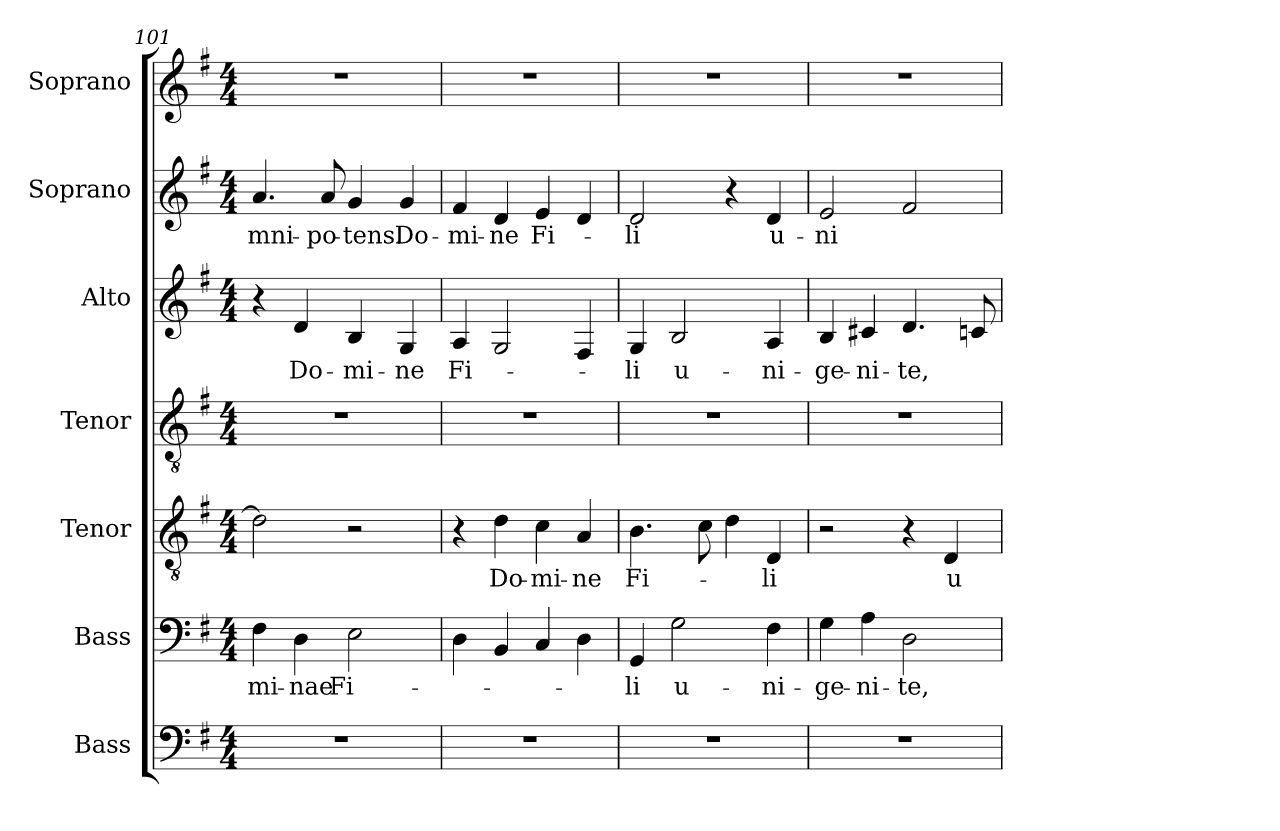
**kern	**kern	**text	**kern	**text	**kern	**kern	**text	**kern	**text	**kern
*part7	*part6	*part6	*part5	*part5	*part4	*part3	*part3	*part2	*part2	*part1
*staff7	*staff6	*staff6	*staff5	*staff5	*staff4	*staff3	*staff3	*staff2	*staff2	*staff1
*I"Bass	*I"Bass	*	*I"Tenor	*	*I"Tenor	*I"Alto	*	*I"Soprano	*	*I"Soprano
*I'B.	*I'B.	*	*I'T.	*	*I'T.	*I'A.	*	*I'S.	*	*I'S.
*clefF4	*clefF4	*	*clefGv2	*	*clefGv2	*clefG2	*	*clefG2	*	*clefG2
*	*	*	*ITrd7c12	*	*ITrd7c12	*	*	*	*	*
*k[f#]	*k[f#]	*	*k[f#]	*	*k[f#]	*k[f#]	*	*k[f#]	*	*k[f#]
*G:	*G:	*	*G:	*	*G:	*G:	*	*G:	*	*G:
*M4/4	*M4/4	*	*M4/4	*	*M4/4	*M4/4	*	*M4/4	*	*M4/4
=101	=101	=101	=101	=101	=101	=101	=101	=101	=101	=101
!	!	!LO:LY:b:color=#000000	!	!	!	!	!	!	!	!
!	!	!	!	!	!	!	!	!	!LO:LY:b:color=#000000	!
1r	4F#i\	-mi-	2Di\]	.	1r	4r	.	4.ai/	-mni-	1r
!	!	!LO:LY:b:color=#000000	!	!	!	!	!	!	!	!
!	!	!	!	!	!	!	!LO:LY:b:color=#000000	!	!	!
.	4Di\	-nae	.	.	.	4di/	Do-	.	.	.
!	!	!	!	!	!	!	!	!	!LO:LY:b:color=#000000	!
.	.	.	.	.	.	.	.	8ai/	-po-	.
!	!	!LO:LY:b:color=#000000	!	!	!	!	!	!	!	!
!	!	!	!	!	!	!	!LO:LY:b:color=#000000	!	!	!
!	!	!	!	!	!	!	!	!	!LO:LY:b:color=#000000	!
.	2Ei\	Fi-	2r	.	.	4Bi/	-mi-	4gi/	-tens.	.
!	!	!	!	!	!	!	!LO:LY:b:color=#000000	!	!	!
!	!	!	!	!	!	!	!	!	!LO:LY:b:color=#000000	!
.	.	.	.	.	.	4Gi/	-ne	4gi/	Do-	.
!!LO:LB:g=z
=102	=102	=102	=102	=102	=102	=102	=102	=102	=102	=102
!	!	!	!	!	!	!	!LO:LY:b:color=#000000	!	!	!
!	!	!	!	!	!	!	!	!	!LO:LY:b:color=#000000	!
1r	4Di\	.	4r	.	1r	4Ai/	Fi-	4f#i/	-mi-	1r
!	!	!	!	!LO:LY:b:color=#000000	!	!	!	!	!	!
!	!	!	!	!	!	!	!	!	!LO:LY:b:color=#000000	!
.	4BBi/	.	4Di\	Do-	.	2Gi/	.	4di/	-ne	.
!	!	!	!	!LO:LY:b:color=#000000	!	!	!	!	!	!
!	!	!	!	!	!	!	!	!	!LO:LY:b:color=#000000	!
.	4Ci/	.	4Ci\	-mi-	.	.	.	4ei/	Fi-	.
!	!	!	!	!LO:LY:b:color=#000000	!	!	!	!	!	!
.	4Di\	.	4AAi/	-ne	.	4F#i/	.	4di/	.	.
=103	=103	=103	=103	=103	=103	=103	=103	=103	=103	=103
!	!	!LO:LY:b:color=#000000	!	!	!	!	!	!	!	!
!	!	!	!	!LO:LY:b:color=#000000	!	!	!	!	!	!
!	!	!	!	!	!	!	!LO:LY:b:color=#000000	!	!	!
!	!	!	!	!	!	!	!	!	!LO:LY:b:color=#000000	!
1r	4GGi/	-li	4.BBi\	Fi-	1r	4Gi/	-li	2di/	-li	1r
!	!	!LO:LY:b:color=#000000	!	!	!	!	!	!	!	!
!	!	!	!	!	!	!	!LO:LY:b:color=#000000	!	!	!
.	2Gi\	u-	.	.	.	2Bi/	u-	.	.	.
.	.	.	8Ci\	.	.	.	.	.	.	.
.	.	.	4Di\	.	.	.	.	4r	.	.
!	!	!LO:LY:b:color=#000000	!	!	!	!	!	!	!	!
!	!	!	!	!LO:LY:b:color=#000000	!	!	!	!	!	!
!	!	!	!	!	!	!	!LO:LY:b:color=#000000	!	!	!
!	!	!	!	!	!	!	!	!	!LO:LY:b:color=#000000	!
.	4F#i\	-ni-	4DDi/	-li	.	4Ai/	-ni-	4di/	u-	.
=104	=104	=104	=104	=104	=104	=104	=104	=104	=104	=104
!	!	!LO:LY:b:color=#000000	!	!	!	!	!	!	!	!
!	!	!	!	!	!	!	!LO:LY:b:color=#000000	!	!	!
!	!	!	!	!	!	!	!	!	!LO:LY:b:color=#000000	!
1r	4Gi\	-ge-	2r	.	1r	4Bi/	-ge-	2ei/	-ni	1r
!	!	!LO:LY:b:color=#000000	!	!	!	!	!	!	!	!
!	!	!	!	!	!	!	!LO:LY:b:color=#000000	!	!	!
.	4Ai\	-ni-	.	.	.	4c#Xi/	-ni-	.	.	.
!	!	!LO:LY:b:color=#000000	!	!	!	!	!	!	!	!
!	!	!	!	!	!	!	!LO:LY:b:color=#000000	!	!	!
.	2Di\	-te,	4r	.	.	4.di/	-te,	2f#i/	.	.
!	!	!	!	!LO:LY:b:color=#000000	!	!	!	!	!	!
.	.	.	4DDi/	u-	.	.	.	.	.	.
.	.	.	.	.	.	8cni/	.	.	.	.
=	=	=	=	=	=	=	=	=	=	=
*-	*-	*-	*-	*-	*-	*-	*-	*-	*-	*-
